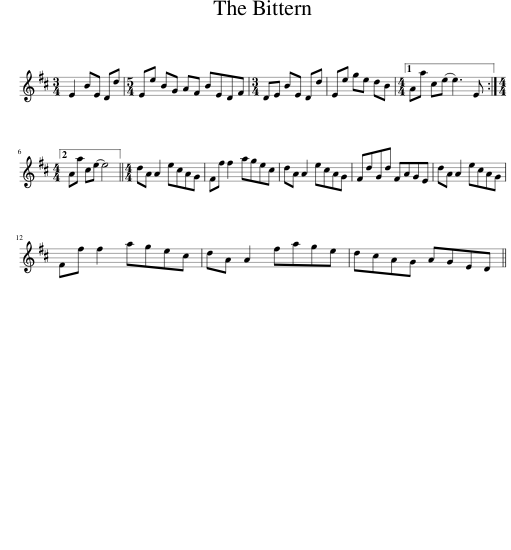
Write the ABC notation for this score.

X:1
L:1/8
M:3/4
I:linebreak $
K:D
V:1 treble
V:1
 E2 BE Dd |[M:5/4] Ee BG AF BEDF |[M:3/4] DE BE Dd | Ee ge dB |1[M:4/4] Aa c(e e3) E :|2$ %5
[M:4/4] Aa c(e e4) ||[M:4/4] dA A2 ecAG | Ff f2 agec | dA A2 ecAG | FdGd FAGE | %10
 dA A2 ecAG |$ Ff f2 agec | dA A2 fage | dcAG AGED || %14
